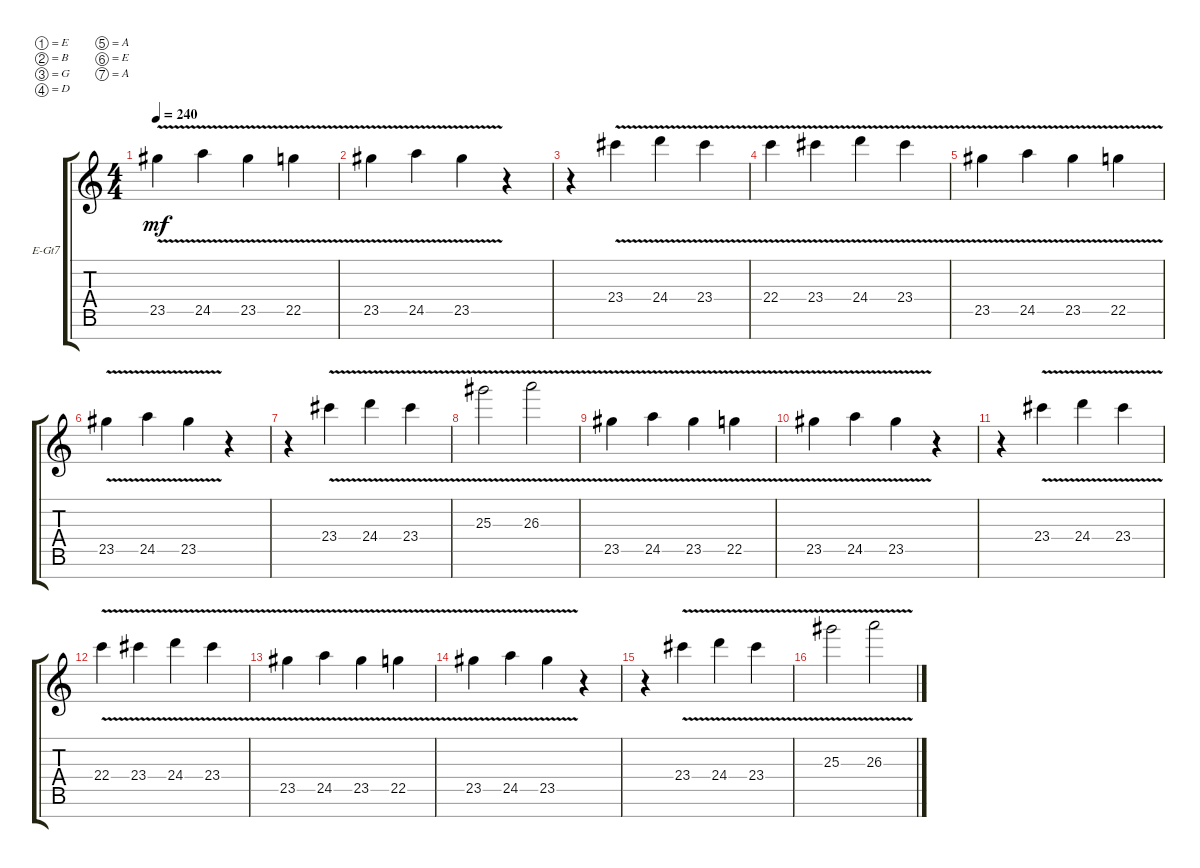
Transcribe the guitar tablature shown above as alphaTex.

\defaultSystemsLayout 4
\bracketExtendMode groupsimilarinstruments
\firstSystemTrackNameOrientation horizontal
\otherSystemsTrackNameOrientation horizontal
\track ("Electric Guitar" "E-Gt7") {instrument distortionguitar}
\staff {score tabs}
\tuning (E4 B3 G3 D3 A2 E2 A1)
\ts (4 4)
\tempo 240
\clef g2
\scale
0.487395
\ks c
23.5{v}.4{dy mf instrument distortionguitar} 24.5{v}.4 23.5{v}.4 22.5{v}.4 |
\scale
0.256303 23.5{v}.4 24.5{v}.4 23.5{v}.4 r.4 |
\scale
0.256303 r.4 23.4{v}.4 24.4{v}.4 23.4{v}.4 |
\scale
0.333333 22.4{v}.4 23.4{v}.4 24.4{v}.4 23.4{v}.4 |
\scale
0.333333 23.5{v}.4 24.5{v}.4 23.5{v}.4 22.5{v}.4 |
\scale
0.333333 23.5{v}.4 24.5{v}.4 23.5{v}.4 r.4 |
\scale
0.333333 r.4 23.4{v}.4 24.4{v}.4 23.4{v}.4 |
\scale
0.333333 25.3{v}.2 26.3{v}.2 |
\scale
0.333333 23.5{v}.4 24.5{v}.4 23.5{v}.4 22.5{v}.4 |
\scale
0.333333 23.5{v}.4 24.5{v}.4 23.5{v}.4 r.4 |
\scale
0.333333 r.4 23.4{v}.4 24.4{v}.4 23.4{v}.4 |
\scale
0.333333 22.4{v}.4 23.4{v}.4 24.4{v}.4 23.4{v}.4 |
\scale
0.333333 23.5{v}.4 24.5{v}.4 23.5{v}.4 22.5{v}.4 |
\scale
0.333333 23.5{v}.4 24.5{v}.4 23.5{v}.4 r.4 |
\scale
0.333333 r.4 23.4{v}.4 24.4{v}.4 23.4{v}.4 |
\scale
0.333333 25.3{v}.2 26.3{v}.2
